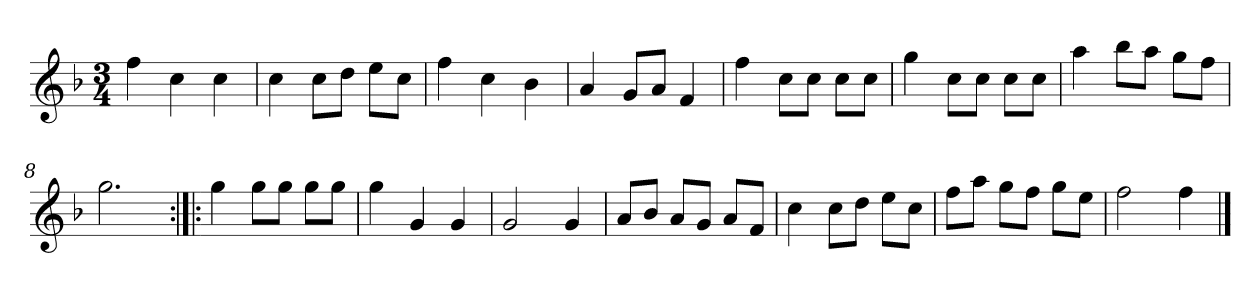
**kern
*part1
*staff1
*clefG2
*k[b-]
*F:
*M3/4
*MM120
=1
4ff
4cc
4cc
=2
4cc
8cc\L
8dd\J
8ee\L
8cc\J
=3
4ff
4cc
4b-
=4
4a
8g/L
8a/J
4f
=5
4ff
8cc\L
8cc\J
8cc\L
8cc\J
=6
4gg
8cc\L
8cc\J
8cc\L
8cc\J
=7
4aa
8bb-\L
8aa\J
8gg\L
8ff\J
=8
2.gg
=9:|!|:
4gg
8gg\L
8gg\J
8gg\L
8gg\J
=10
4gg
4g
4g
=11
2g
4g
=12
8a/L
8b-/J
8a/L
8g/J
8a/L
8f/J
=13
4cc
8cc\L
8dd\J
8ee\L
8cc\J
=14
8ff\L
8aa\J
8gg\L
8ff\J
8gg\L
8ee\J
=15
2ff
4ff
==
*-
